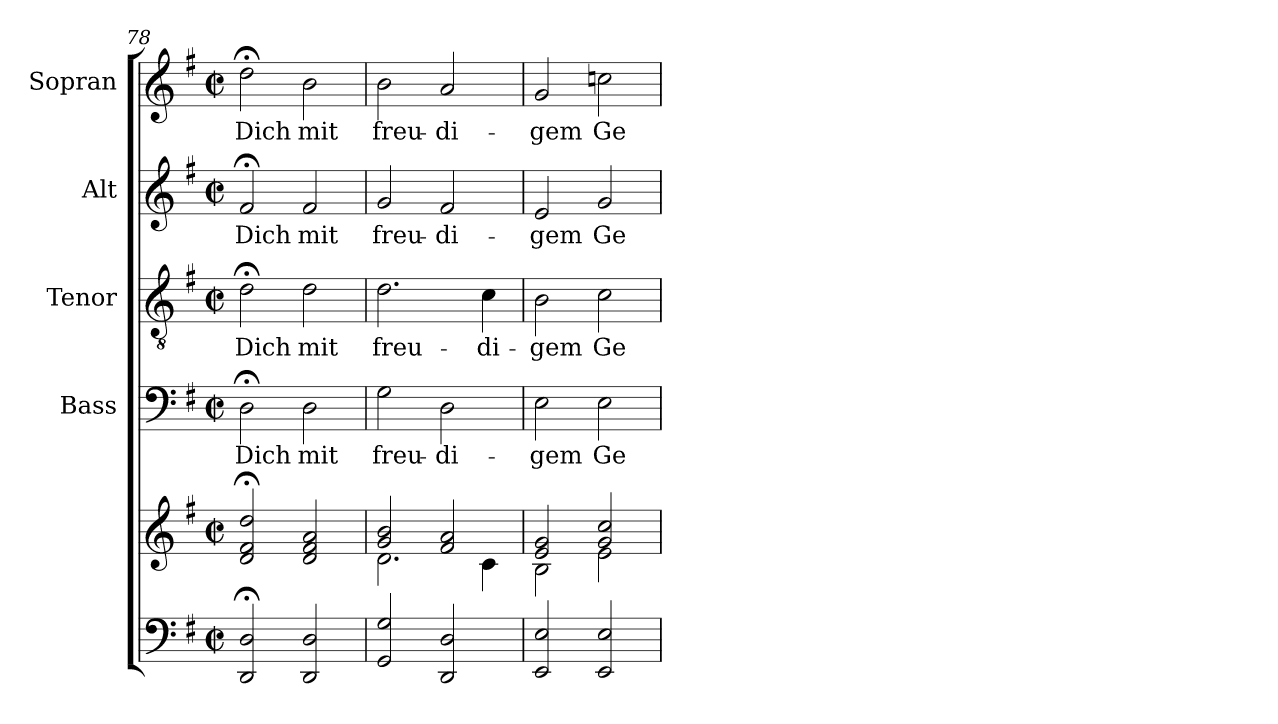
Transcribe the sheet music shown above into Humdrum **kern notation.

**kern	**kern	**kern	**text	**kern	**text	**kern	**text	**kern	**text
*part5	*part5	*part4	*part4	*part3	*part3	*part2	*part2	*part1	*part1
*staff6	*staff5	*staff4	*staff4	*staff3	*staff3	*staff2	*staff2	*staff1	*staff1
*	*	*I"Bass	*	*I"Tenor	*	*I"Alt	*	*I"Sopran	*
*	*	*I'B.	*	*I'T.	*	*I'A.	*	*I'S.	*
*clefF4	*clefG2	*clefF4	*	*clefGv2	*	*clefG2	*	*clefG2	*
*k[f#]	*k[f#]	*k[f#]	*	*k[f#]	*	*k[f#]	*	*k[f#]	*
*G:	*G:	*G:	*	*G:	*	*G:	*	*G:	*
*M2/2	*M2/2	*M2/2	*	*M2/2	*	*M2/2	*	*M2/2	*
*met(c|)	*met(c|)	*met(c|)	*	*met(c|)	*	*met(c|)	*	*met(c|)	*
=78	=78	=78	=78	=78	=78	=78	=78	=78	=78
!	!	!	!LO:LY:b	!	!LO:LY:b	!	!LO:LY:b	!	!LO:LY:b
2DD/; 2D/;	2d/;< 2f#/;< 2dd/;<	2D;<\	Dich	2d;<\	Dich	2f#;</	Dich	2dd;<\	Dich
!	!	!	!LO:LY:b	!	!LO:LY:b	!	!LO:LY:b	!	!LO:LY:b
2DD/ 2D/	2d/ 2f#/ 2a/	2D\	mit	2d\	mit	2f#/	mit	2b\	mit
=79	=79	=79	=79	=79	=79	=79	=79	=79	=79
*	*^	*	*	*	*	*	*	*	*
!	!	!	!	!LO:LY:b	!	!LO:LY:b	!	!LO:LY:b	!	!LO:LY:b
2GG/ 2G/	2g/ 2b/	2.d\	2G\	freu-	2.d\	freu-	2g/	freu-	2b\	freu-
!	!	!	!	!LO:LY:b	!	!	!	!LO:LY:b	!	!LO:LY:b
2DD/ 2D/	2f#/ 2a/	.	2D\	-di-	.	.	2f#/	-di-	2a/	-di-
!	!	!	!	!	!	!LO:LY:b	!	!	!	!
.	.	4c\	.	.	4c\	-di-	.	.	.	.
!!LO:PB:g=z
=80	=80	=80	=80	=80	=80	=80	=80	=80	=80	=80
!	!	!	!	!LO:LY:b	!	!LO:LY:b	!	!LO:LY:b	!	!LO:LY:b
2EE/ 2E/	2e/ 2g/	2B\	2E\	-gem	2B\	-gem	2e/	-gem	2g/	-gem
!	!	!	!	!LO:LY:b	!	!LO:LY:b	!	!LO:LY:b	!	!LO:LY:b
2EE/ 2E/	2g/ 2cc/	2e\	2E\	Ge-	2c\	Ge-	2g/	Ge-	2ccn\	Ge-
*	*v	*v	*	*	*	*	*	*	*	*
=	=	=	=	=	=	=	=	=	=
*-	*-	*-	*-	*-	*-	*-	*-	*-	*-
